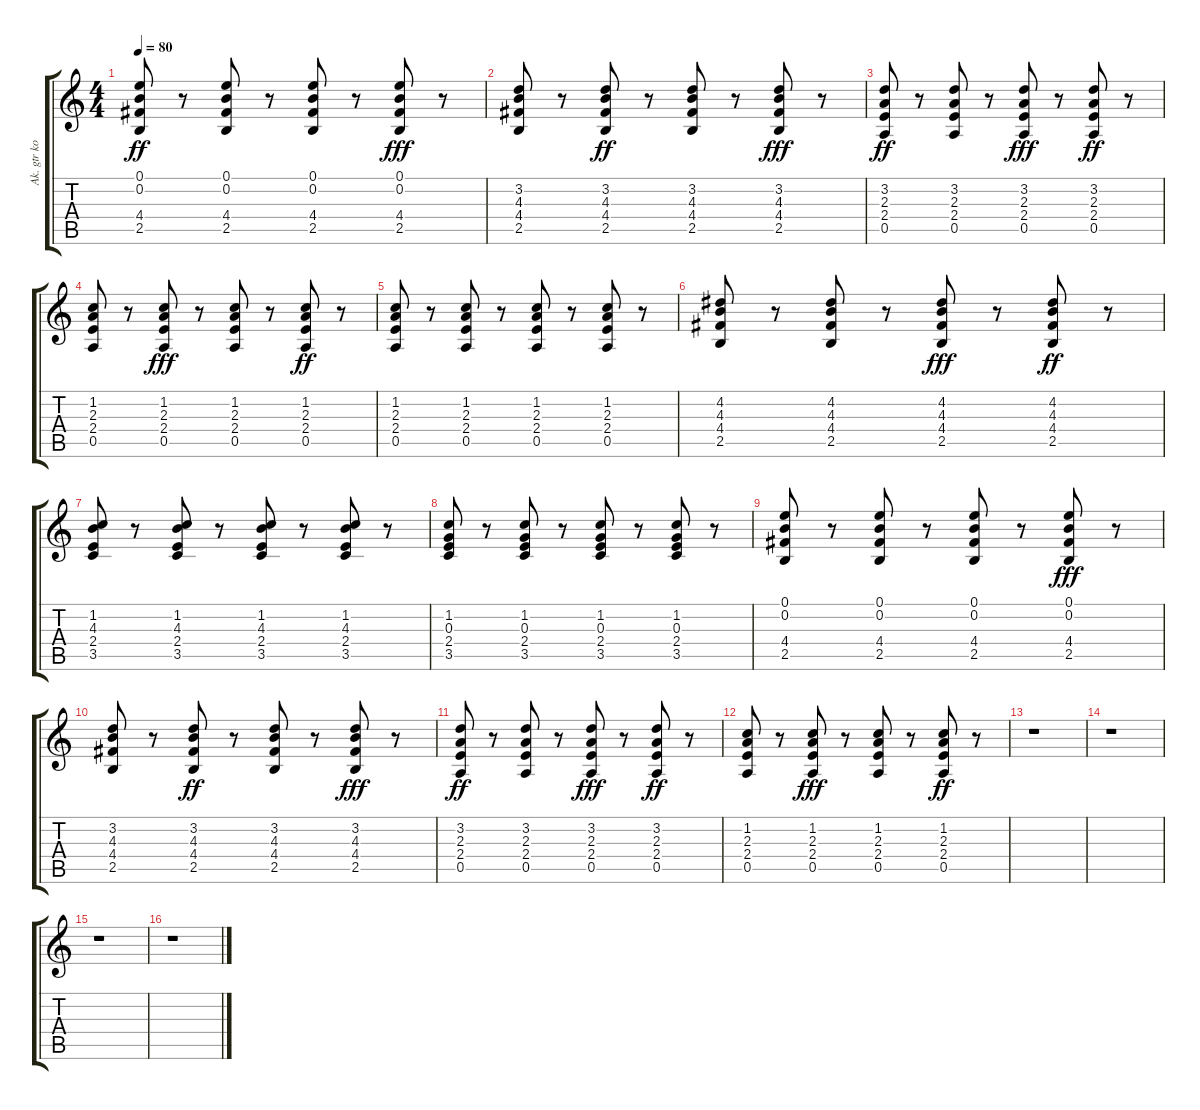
\track ("Ak. gtr komp" "Ak. gtr ko") {instrument acousticguitarsteel}
\staff {score tabs}
\tuning (E4 B3 G3 D3 A2 E2) {hide}
\ts (4 4)
\tempo 80
\clef g2
\ks c
(0.1 0.2 4.4 2.5).8{dy ff} r.8 (0.1 0.2 4.4 2.5).8 r.8 (0.1 0.2 4.4 2.5).8 r.8 (0.1 0.2 4.4 2.5).8{dy fff} r.8 |
(3.2 4.3 4.4 2.5).8 r.8 (3.2 4.3 4.4 2.5).8{dy ff} r.8 (3.2 4.3 4.4 2.5).8 r.8 (3.2 4.3 4.4 2.5).8{dy fff} r.8 |
(3.2 2.3 2.4 0.5).8{dy ff} r.8 (3.2 2.3 2.4 0.5).8 r.8 (3.2 2.3 2.4 0.5).8{dy fff} r.8 (3.2 2.3 2.4 0.5).8{dy ff} r.8 |
(1.2 2.3 2.4 0.5).8 r.8 (1.2 2.3 2.4 0.5).8{dy fff} r.8 (1.2 2.3 2.4 0.5).8 r.8 (1.2 2.3 2.4 0.5).8{dy ff} r.8 |
(1.2 2.3 2.4 0.5).8 r.8 (1.2 2.3 2.4 0.5).8 r.8 (1.2 2.3 2.4 0.5).8 r.8 (1.2 2.3 2.4 0.5).8 r.8 |
(4.2 4.3 4.4 2.5).8 r.8 (4.2 4.3 4.4 2.5).8 r.8 (4.2 4.3 4.4 2.5).8{dy fff} r.8 (4.2 4.3 4.4 2.5).8{dy ff} r.8 |
(1.2 4.3 2.4 3.5).8 r.8 (1.2 4.3 2.4 3.5).8 r.8 (1.2 4.3 2.4 3.5).8 r.8 (1.2 4.3 2.4 3.5).8 r.8 |
(1.2 0.3 2.4 3.5).8 r.8 (1.2 0.3 2.4 3.5).8 r.8 (1.2 0.3 2.4 3.5).8 r.8 (1.2 0.3 2.4 3.5).8 r.8 |
(0.1 0.2 4.4 2.5).8 r.8 (0.1 0.2 4.4 2.5).8 r.8 (0.1 0.2 4.4 2.5).8 r.8 (0.1 0.2 4.4 2.5).8{dy fff} r.8 |
(3.2 4.3 4.4 2.5).8 r.8 (3.2 4.3 4.4 2.5).8{dy ff} r.8 (3.2 4.3 4.4 2.5).8 r.8 (3.2 4.3 4.4 2.5).8{dy fff} r.8 |
(3.2 2.3 2.4 0.5).8{dy ff} r.8 (3.2 2.3 2.4 0.5).8 r.8 (3.2 2.3 2.4 0.5).8{dy fff} r.8 (3.2 2.3 2.4 0.5).8{dy ff} r.8 |
(1.2 2.3 2.4 0.5).8 r.8 (1.2 2.3 2.4 0.5).8{dy fff} r.8 (1.2 2.3 2.4 0.5).8 r.8 (1.2 2.3 2.4 0.5).8{dy ff} r.8 |
r.1 |
r.1 |
r.1 |
r.1
